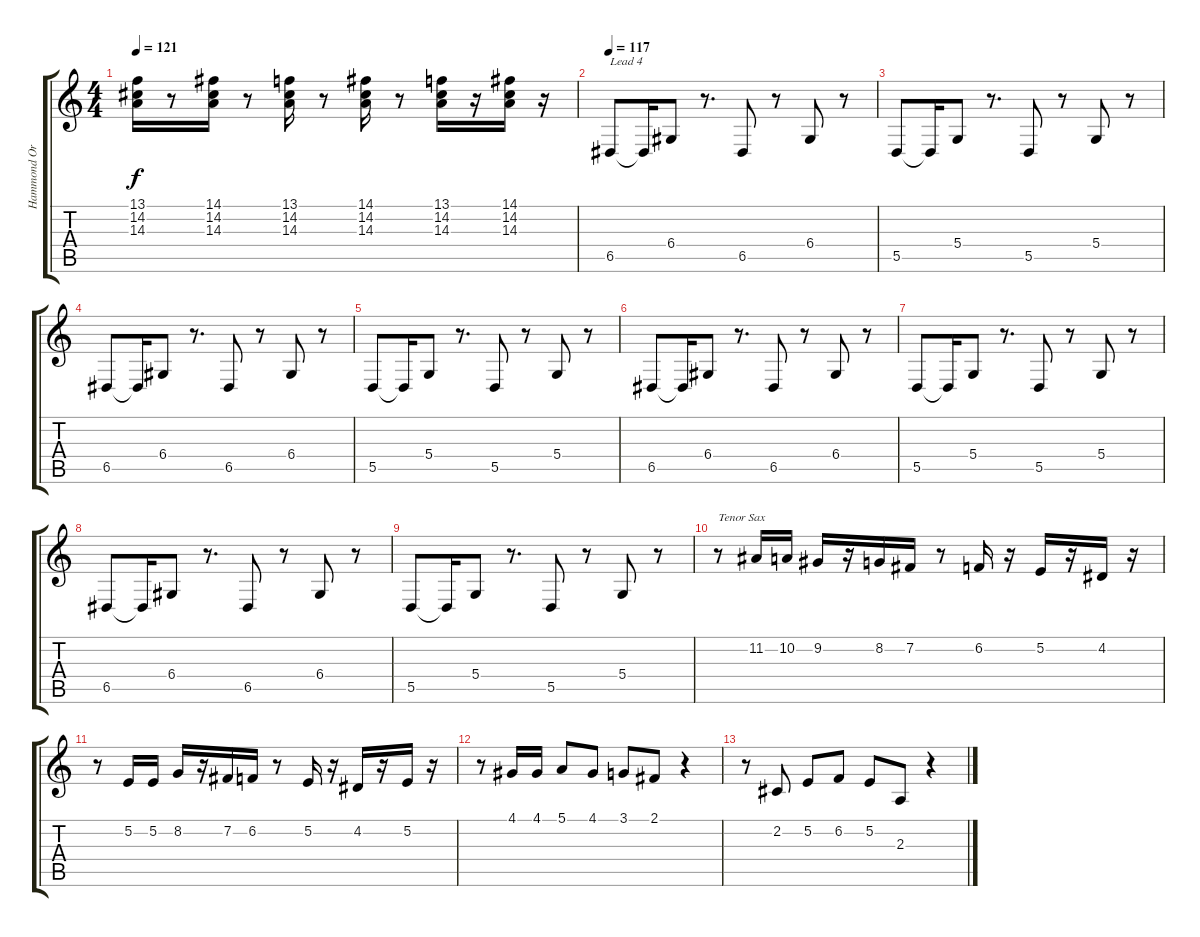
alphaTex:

\track ("Hammond Organ" "Hammond Or") {instrument drawbarorgan}
\staff {score tabs}
\tuning (E4 B3 G3 D3 A2 E2) {hide}
\ts (4 4)
\tempo 121
\clef g2
\ks c
(13.1 14.2 14.3).16{dy f} r.8 (14.1 14.2 14.3).16 r.8 (13.1 14.2 14.3).16 r.8 (14.1 14.2 14.3).16 r.8 (13.1 14.2 14.3).16 r.16 (14.1 14.2 14.3).16 r.16 |
\tempo 117
6.5.8{txt "Lead 4" volume 12 instrument lead4chiff} 6.5{t}.16 6.4.8 r.8{d} 6.5.8 r.8 6.4.8 r.8 |
5.5.8 5.5{t}.16 5.4.8 r.8{d} 5.5.8 r.8 5.4.8 r.8 |
6.5.8 6.5{t}.16 6.4.8 r.8{d} 6.5.8 r.8 6.4.8 r.8 |
5.5.8 5.5{t}.16 5.4.8 r.8{d} 5.5.8 r.8 5.4.8 r.8 |
6.5.8 6.5{t}.16 6.4.8 r.8{d} 6.5.8 r.8 6.4.8 r.8 |
5.5.8 5.5{t}.16 5.4.8 r.8{d} 5.5.8 r.8 5.4.8 r.8 |
6.5.8 6.5{t}.16 6.4.8 r.8{d} 6.5.8 r.8 6.4.8 r.8 |
5.5.8 5.5{t}.16 5.4.8 r.8{d} 5.5.8 r.8 5.4.8 r.8 |
r.8{txt "Tenor Sax" volume 9 balance 11 instrument tenorsax} 11.2.16 10.2.16 9.2.16 r.16 8.2.16 7.2.16 r.8 6.2.16 r.16 5.2.16 r.16 4.2.16 r.16 |
r.8 5.2.16 5.2.16 8.2.16 r.16 7.2.16 6.2.16 r.8 5.2.16 r.16 4.2.16 r.16 5.2.16 r.16 |
r.8 4.1.16 4.1.16 5.1.8 4.1.8 3.1.8 2.1.8 r.4 |
r.8 2.2.8 5.2.8 6.2.8 5.2.8 2.3.8 r.4
